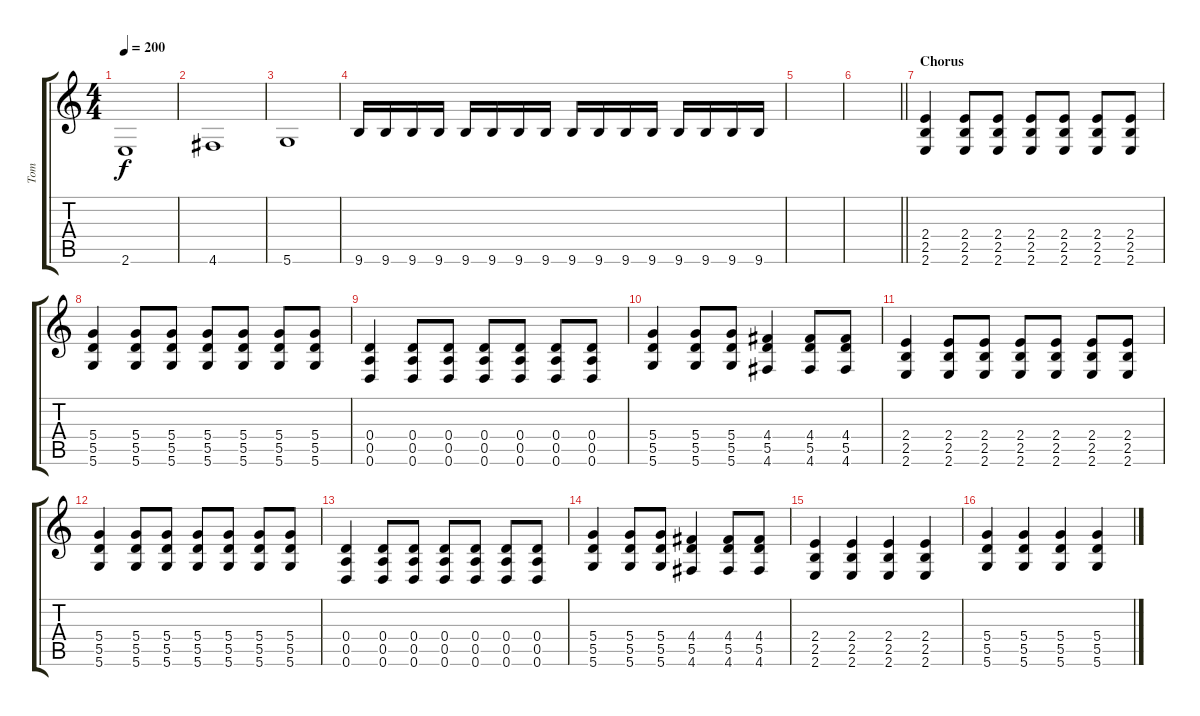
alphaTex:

\track ("Tom" "Tom") {instrument overdrivenguitar}
\staff {score tabs}
\tuning (E4 B3 G3 D3 A2 D2) {hide}
\ts (4 4)
\tempo 200
\clef g2
\ks c
2.6.1{dy f} |
4.6.1 |
5.6.1 |
9.6.16 9.6.16 9.6.16 9.6.16 9.6.16 9.6.16 9.6.16 9.6.16 9.6.16 9.6.16 9.6.16 9.6.16 9.6.16 9.6.16 9.6.16 9.6.16 |
|
\barLineRight lightlight
|
\section ("" "Chorus")
(2.4 2.5 2.6).4 (2.4 2.5 2.6).8 (2.4 2.5 2.6).8 (2.4 2.5 2.6).8 (2.4 2.5 2.6).8 (2.4 2.5 2.6).8 (2.4 2.5 2.6).8 |
(5.4 5.5 5.6).4 (5.4 5.5 5.6).8 (5.4 5.5 5.6).8 (5.4 5.5 5.6).8 (5.4 5.5 5.6).8 (5.4 5.5 5.6).8 (5.4 5.5 5.6).8 |
(0.4 0.5 0.6).4 (0.4 0.5 0.6).8 (0.4 0.5 0.6).8 (0.4 0.5 0.6).8 (0.4 0.5 0.6).8 (0.4 0.5 0.6).8 (0.4 0.5 0.6).8 |
(5.4 5.5 5.6).4 (5.4 5.5 5.6).8 (5.4 5.5 5.6).8 (4.4 5.5 4.6).4 (4.4 5.5 4.6).8 (4.4 5.5 4.6).8 |
(2.4 2.5 2.6).4 (2.4 2.5 2.6).8 (2.4 2.5 2.6).8 (2.4 2.5 2.6).8 (2.4 2.5 2.6).8 (2.4 2.5 2.6).8 (2.4 2.5 2.6).8 |
(5.4 5.5 5.6).4 (5.4 5.5 5.6).8 (5.4 5.5 5.6).8 (5.4 5.5 5.6).8 (5.4 5.5 5.6).8 (5.4 5.5 5.6).8 (5.4 5.5 5.6).8 |
(0.4 0.5 0.6).4 (0.4 0.5 0.6).8 (0.4 0.5 0.6).8 (0.4 0.5 0.6).8 (0.4 0.5 0.6).8 (0.4 0.5 0.6).8 (0.4 0.5 0.6).8 |
(5.4 5.5 5.6).4 (5.4 5.5 5.6).8 (5.4 5.5 5.6).8 (4.4 5.5 4.6).4 (4.4 5.5 4.6).8 (4.4 5.5 4.6).8 |
(2.4 2.5 2.6).4 (2.4 2.5 2.6).4 (2.4 2.5 2.6).4 (2.4 2.5 2.6).4 |
(5.4 5.5 5.6).4 (5.4 5.5 5.6).4 (5.4 5.5 5.6).4 (5.4 5.5 5.6).4
